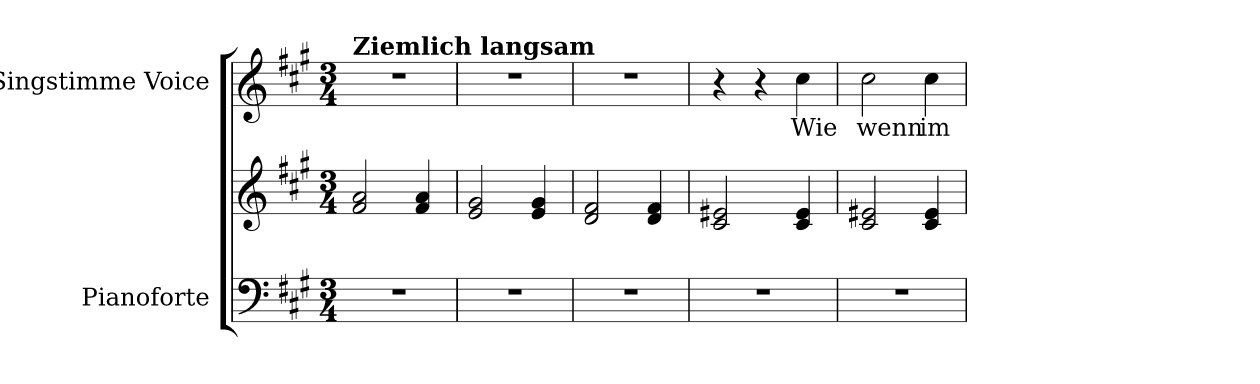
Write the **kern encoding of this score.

**kern	**kern	**dynam	**kern	**text
*part2	*part2	*part2	*part1	*part1
*staff3	*staff2	*staff2/3	*staff1	*staff1
*I"Pianoforte	*	*	*I"Singstimme Voice	*
*I'Pno	*	*	*	*
*clefF4	*clefG2	*	*clefG2	*
*k[f#c#g#]	*k[f#c#g#]	*	*k[f#c#g#]	*
*M3/4	*M3/4	*	*M3/4	*
=1	=1	=1	=1	=1
!	!	!	!LO:TX:a:B:t=Ziemlich langsam	!
!	!	!LO:DY:b	!	!
!	!	!LO:DY:n=1:b	!	!
2.r	2f#/ 2a/	pp other-dynamics	2.r	.
.	4f#/ 4a/	.	.	.
=2	=2	=2	=2	=2
2.r	2e/ 2g#/	.	2.r	.
.	4e/ 4g#/	.	.	.
=3	=3	=3	=3	=3
2.r	2d/ 2f#/	.	2.r	.
.	4d/ 4f#/	.	.	.
=4	=4	=4	=4	=4
2.r	2c#/ 2e#X/	.	4r	.
.	.	.	4r	.
.	4c#/ 4e#/	.	4cc#\	Wie
=5	=5	=5	=5	=5
2.r	2c#/ 2e#X/	.	2cc#\	wenn
.	4c#/ 4e#/	.	4cc#\	im
=	=	=	=	=
*-	*-	*-	*-	*-
